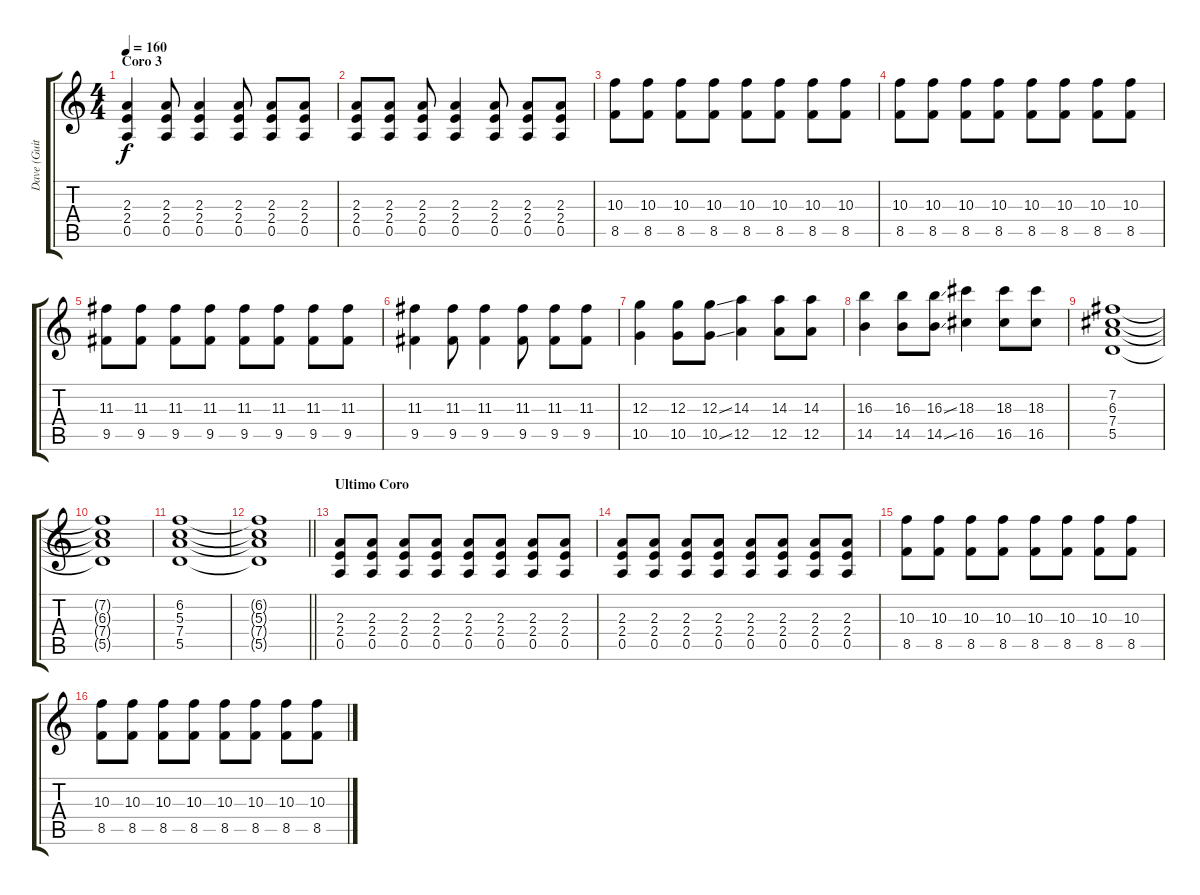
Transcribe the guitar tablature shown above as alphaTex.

\track ("Dave (Guitarra Rítmica)" "Dave (Guit") {instrument overdrivenguitar}
\staff {score tabs}
\tuning (E4 B3 G3 D3 A2 E2) {hide}
\ts (4 4)
\section ("" "Coro 3")
\tempo 160
\clef g2
\ks c
(2.3 2.4 0.5).4{dy f volume 15} (2.3 2.4 0.5).8 (2.3 2.4 0.5).4 (2.3 2.4 0.5).8 (2.3 2.4 0.5).8 (2.3 2.4 0.5).8 |
(2.3 2.4 0.5).8 (2.3 2.4 0.5).8 (2.3 2.4 0.5).8 (2.3 2.4 0.5).4 (2.3 2.4 0.5).8 (2.3 2.4 0.5).8 (2.3 2.4 0.5).8 |
(10.3 8.5).8 (10.3 8.5).8 (10.3 8.5).8 (10.3 8.5).8 (10.3 8.5).8 (10.3 8.5).8 (10.3 8.5).8 (10.3 8.5).8 |
(10.3 8.5).8 (10.3 8.5).8 (10.3 8.5).8 (10.3 8.5).8 (10.3 8.5).8 (10.3 8.5).8 (10.3 8.5).8 (10.3 8.5).8 |
(11.3 9.5).8 (11.3 9.5).8 (11.3 9.5).8 (11.3 9.5).8 (11.3 9.5).8 (11.3 9.5).8 (11.3 9.5).8 (11.3 9.5).8 |
(11.3 9.5).4 (11.3 9.5).8 (11.3 9.5).4 (11.3 9.5).8 (11.3 9.5).8 (11.3 9.5).8 |
(12.3 10.5).4{volume 16} (12.3 10.5).8 (12.3{ss} 10.5{ss}).8 (14.3 12.5).4 (14.3 12.5).8 (14.3 12.5).8 |
(16.3 14.5).4 (16.3 14.5).8 (16.3{ss} 14.5{ss}).8 (18.3 16.5).4 (18.3 16.5).8 (18.3 16.5).8 |
(7.2 6.3 7.4 5.5).1{volume 9} |
(7.2{t} 6.3{t} 7.4{t} 5.5{t}).1 |
(6.2 5.3 7.4 5.5).1 |
\barLineRight lightlight
(6.2{t} 5.3{t} 7.4{t} 5.5{t}).1 |
\section ("" "Ultimo Coro")
(2.3 2.4 0.5).8{volume 16} (2.3 2.4 0.5).8 (2.3 2.4 0.5).8 (2.3 2.4 0.5).8 (2.3 2.4 0.5).8 (2.3 2.4 0.5).8 (2.3 2.4 0.5).8 (2.3 2.4 0.5).8 |
(2.3 2.4 0.5).8 (2.3 2.4 0.5).8 (2.3 2.4 0.5).8 (2.3 2.4 0.5).8 (2.3 2.4 0.5).8 (2.3 2.4 0.5).8 (2.3 2.4 0.5).8 (2.3 2.4 0.5).8 |
(10.3 8.5).8 (10.3 8.5).8 (10.3 8.5).8 (10.3 8.5).8 (10.3 8.5).8 (10.3 8.5).8 (10.3 8.5).8 (10.3 8.5).8 |
(10.3 8.5).8 (10.3 8.5).8 (10.3 8.5).8 (10.3 8.5).8 (10.3 8.5).8 (10.3 8.5).8 (10.3 8.5).8 (10.3 8.5).8
